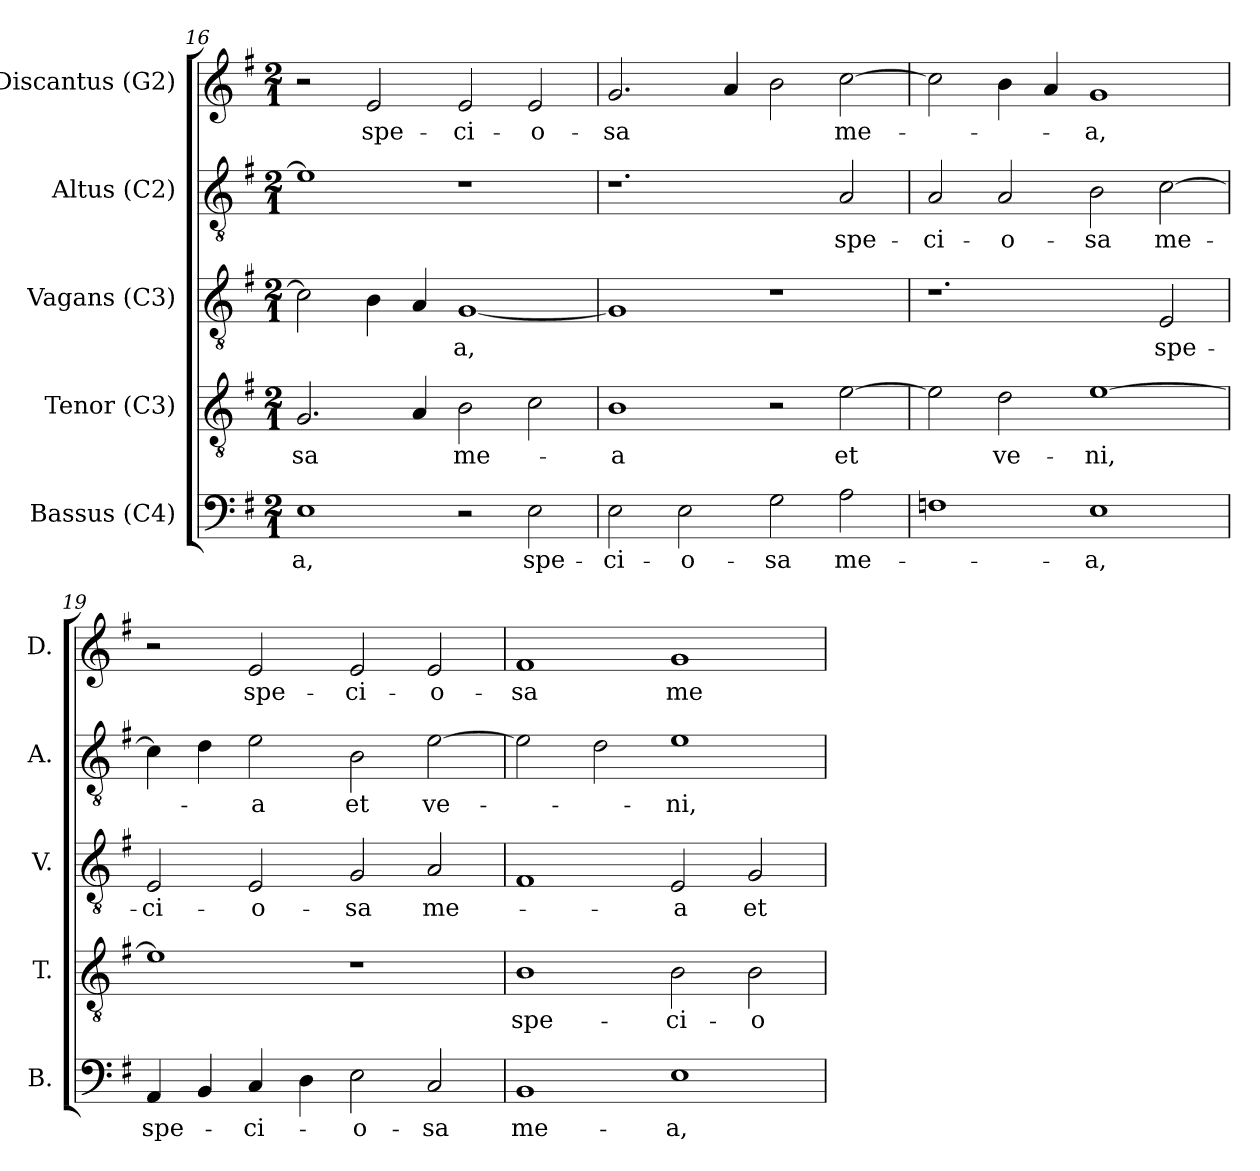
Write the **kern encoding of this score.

**kern	**text	**kern	**text	**kern	**text	**kern	**text	**kern	**text
*part5	*part5	*part4	*part4	*part3	*part3	*part2	*part2	*part1	*part1
*staff5	*staff5	*staff4	*staff4	*staff3	*staff3	*staff2	*staff2	*staff1	*staff1
*I"Bassus (C4)	*	*I"Tenor (C3)	*	*I"Vagans (C3)	*	*I"Altus (C2)	*	*I"Discantus (G2)	*
*I'B.	*	*I'T.	*	*I'V.	*	*I'A.	*	*I'D.	*
*clefF4	*	*clefGv2	*	*clefGv2	*	*clefGv2	*	*clefG2	*
*	*	*ITrd7c12	*	*ITrd7c12	*	*ITrd7c12	*	*	*
*k[f#]	*	*k[f#]	*	*k[f#]	*	*k[f#]	*	*k[f#]	*
*G:	*	*G:	*	*G:	*	*G:	*	*G:	*
*M2/1	*	*M2/1	*	*M2/1	*	*M2/1	*	*M2/1	*
=16	=16	=16	=16	=16	=16	=16	=16	=16	=16
!	!LO:LY:b:color=#000000	!	!	!	!	!	!	!	!
!	!	!	!LO:LY:b:color=#000000	!	!	!	!	!	!
1Ei	-a,	2.GGi/	-sa	2Ci\]	.	1Ei]	.	2r	.
!	!	!	!	!	!	!	!	!	!LO:LY:b:color=#000000
.	.	.	.	4BBi\	.	.	.	2ei/	spe-
.	.	4AAi/	.	4AAi/	.	.	.	.	.
!	!	!	!LO:LY:b:color=#000000	!	!	!	!	!	!
!	!	!	!	!	!LO:LY:b:color=#000000	!	!	!	!
!	!	!	!	!	!	!	!	!	!LO:LY:b:color=#000000
2r	.	2BBi\	me-	[1GGi	-a,	1r	.	2ei/	-ci-
!	!LO:LY:b:color=#000000	!	!	!	!	!	!	!	!
!	!	!	!	!	!	!	!	!	!LO:LY:b:color=#000000
2Ei\	spe-	2Ci\	.	.	.	.	.	2ei/	-o-
=17	=17	=17	=17	=17	=17	=17	=17	=17	=17
!	!LO:LY:b:color=#000000	!	!	!	!	!	!	!	!
!	!	!	!LO:LY:b:color=#000000	!	!	!	!	!	!
!	!	!	!	!	!	!	!	!	!LO:LY:b:color=#000000
2Ei\	-ci-	1BBi	-a	1GGi]	.	1.r	.	2.gi/	-sa
!	!LO:LY:b:color=#000000	!	!	!	!	!	!	!	!
2Ei\	-o-	.	.	.	.	.	.	.	.
.	.	.	.	.	.	.	.	4ai/	.
!	!LO:LY:b:color=#000000	!	!	!	!	!	!	!	!
2Gi\	-sa	2r	.	1r	.	.	.	2bi\	.
!	!LO:LY:b:color=#000000	!	!	!	!	!	!	!	!
!	!	!	!LO:LY:b:color=#000000	!	!	!	!	!	!
!	!	!	!	!	!	!	!LO:LY:b:color=#000000	!	!
!	!	!	!	!	!	!	!	!	!LO:LY:b:color=#000000
2Ai\	me-	[2Ei\	et	.	.	2AAi/	spe-	[2cci\	me-
=18	=18	=18	=18	=18	=18	=18	=18	=18	=18
!	!	!	!	!	!	!	!LO:LY:b:color=#000000	!	!
1Fni	.	2Ei\]	.	1.r	.	2AAi/	-ci-	2cci\]	.
!	!	!	!LO:LY:b:color=#000000	!	!	!	!	!	!
!	!	!	!	!	!	!	!LO:LY:b:color=#000000	!	!
.	.	2Di\	ve-	.	.	2AAi/	-o-	4bi\	.
.	.	.	.	.	.	.	.	4ai/	.
!	!LO:LY:b:color=#000000	!	!	!	!	!	!	!	!
!	!	!	!LO:LY:b:color=#000000	!	!	!	!	!	!
!	!	!	!	!	!	!	!LO:LY:b:color=#000000	!	!
!	!	!	!	!	!	!	!	!	!LO:LY:b:color=#000000
1Ei	-a,	[1Ei	-ni,	.	.	2BBi\	-sa	1gi	-a,
!	!	!	!	!	!LO:LY:b:color=#000000	!	!	!	!
!	!	!	!	!	!	!	!LO:LY:b:color=#000000	!	!
.	.	.	.	2EEi/	spe-	[2Ci\	me-	.	.
!!LO:LB:g=z
=19	=19	=19	=19	=19	=19	=19	=19	=19	=19
!	!LO:LY:b:color=#000000	!	!	!	!	!	!	!	!
!	!	!	!	!	!LO:LY:b:color=#000000	!	!	!	!
4AAi/	spe-	1Ei]	.	2EEi/	-ci-	4Ci\]	.	2r	.
4BBi/	.	.	.	.	.	4Di\	.	.	.
!	!LO:LY:b:color=#000000	!	!	!	!	!	!	!	!
!	!	!	!	!	!LO:LY:b:color=#000000	!	!	!	!
!	!	!	!	!	!	!	!LO:LY:b:color=#000000	!	!
!	!	!	!	!	!	!	!	!	!LO:LY:b:color=#000000
4Ci/	-ci-	.	.	2EEi/	-o-	2Ei\	-a	2ei/	spe-
4Di\	.	.	.	.	.	.	.	.	.
!	!LO:LY:b:color=#000000	!	!	!	!	!	!	!	!
!	!	!	!	!	!LO:LY:b:color=#000000	!	!	!	!
!	!	!	!	!	!	!	!LO:LY:b:color=#000000	!	!
!	!	!	!	!	!	!	!	!	!LO:LY:b:color=#000000
2Ei\	-o-	1r	.	2GGi/	-sa	2BBi\	et	2ei/	-ci-
!	!LO:LY:b:color=#000000	!	!	!	!	!	!	!	!
!	!	!	!	!	!LO:LY:b:color=#000000	!	!	!	!
!	!	!	!	!	!	!	!LO:LY:b:color=#000000	!	!
!	!	!	!	!	!	!	!	!	!LO:LY:b:color=#000000
2Ci/	-sa	.	.	2AAi/	me-	[2Ei\	ve-	2ei/	-o-
=20	=20	=20	=20	=20	=20	=20	=20	=20	=20
!	!LO:LY:b:color=#000000	!	!	!	!	!	!	!	!
!	!	!	!LO:LY:b:color=#000000	!	!	!	!	!	!
!	!	!	!	!	!	!	!	!	!LO:LY:b:color=#000000
1BBi	me-	1BBi	spe-	1FF#i	.	2Ei\]	.	1f#i	-sa
.	.	.	.	.	.	2Di\	.	.	.
!	!LO:LY:b:color=#000000	!	!	!	!	!	!	!	!
!	!	!	!LO:LY:b:color=#000000	!	!	!	!	!	!
!	!	!	!	!	!LO:LY:b:color=#000000	!	!	!	!
!	!	!	!	!	!	!	!LO:LY:b:color=#000000	!	!
!	!	!	!	!	!	!	!	!	!LO:LY:b:color=#000000
1Ei	-a,	2BBi\	-ci-	2EEi/	-a	1Ei	-ni,	1gi	me-
!	!	!	!LO:LY:b:color=#000000	!	!	!	!	!	!
!	!	!	!	!	!LO:LY:b:color=#000000	!	!	!	!
.	.	2BBi\	-o-	2GGi/	et	.	.	.	.
=	=	=	=	=	=	=	=	=	=
*-	*-	*-	*-	*-	*-	*-	*-	*-	*-
